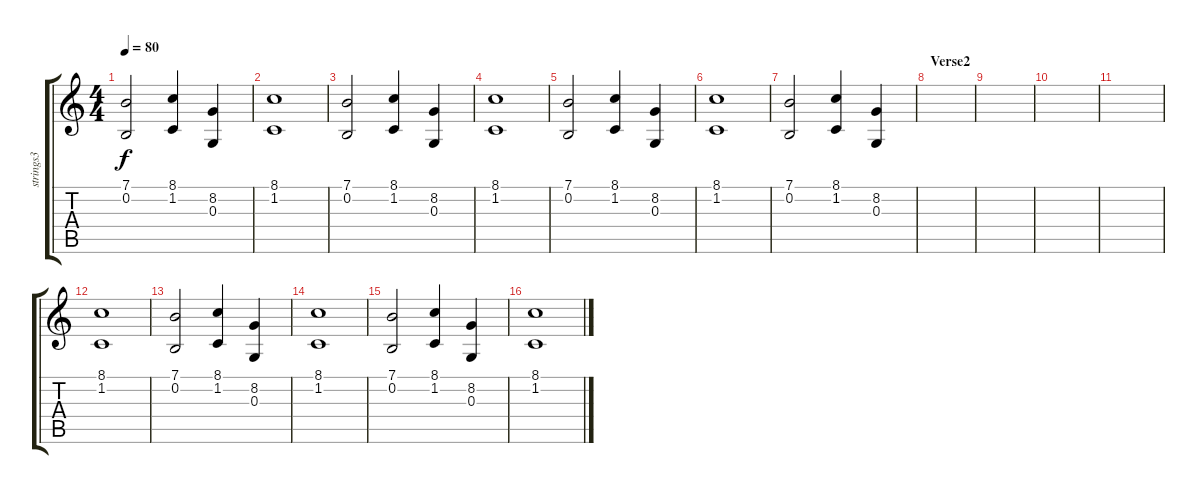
\track ("strings3" "strings3") {instrument stringensemble1}
\staff {score tabs}
\tuning (E4 B3 G3 D3 A2 E2) {hide}
\ts (4 4)
\tempo 80
\clef g2
\ks c
(7.1 0.2).2{dy f} (8.1 1.2).4 (8.2 0.3).4 |
(8.1 1.2).1 |
(7.1 0.2).2 (8.1 1.2).4 (8.2 0.3).4 |
(8.1 1.2).1 |
(7.1 0.2).2 (8.1 1.2).4 (8.2 0.3).4 |
(8.1 1.2).1 |
(7.1 0.2).2 (8.1 1.2).4 (8.2 0.3).4 |
\section ("" "Verse2")
|
|
|
|
(8.1 1.2).1 |
(7.1 0.2).2 (8.1 1.2).4 (8.2 0.3).4 |
(8.1 1.2).1 |
(7.1 0.2).2 (8.1 1.2).4 (8.2 0.3).4 |
(8.1 1.2).1
